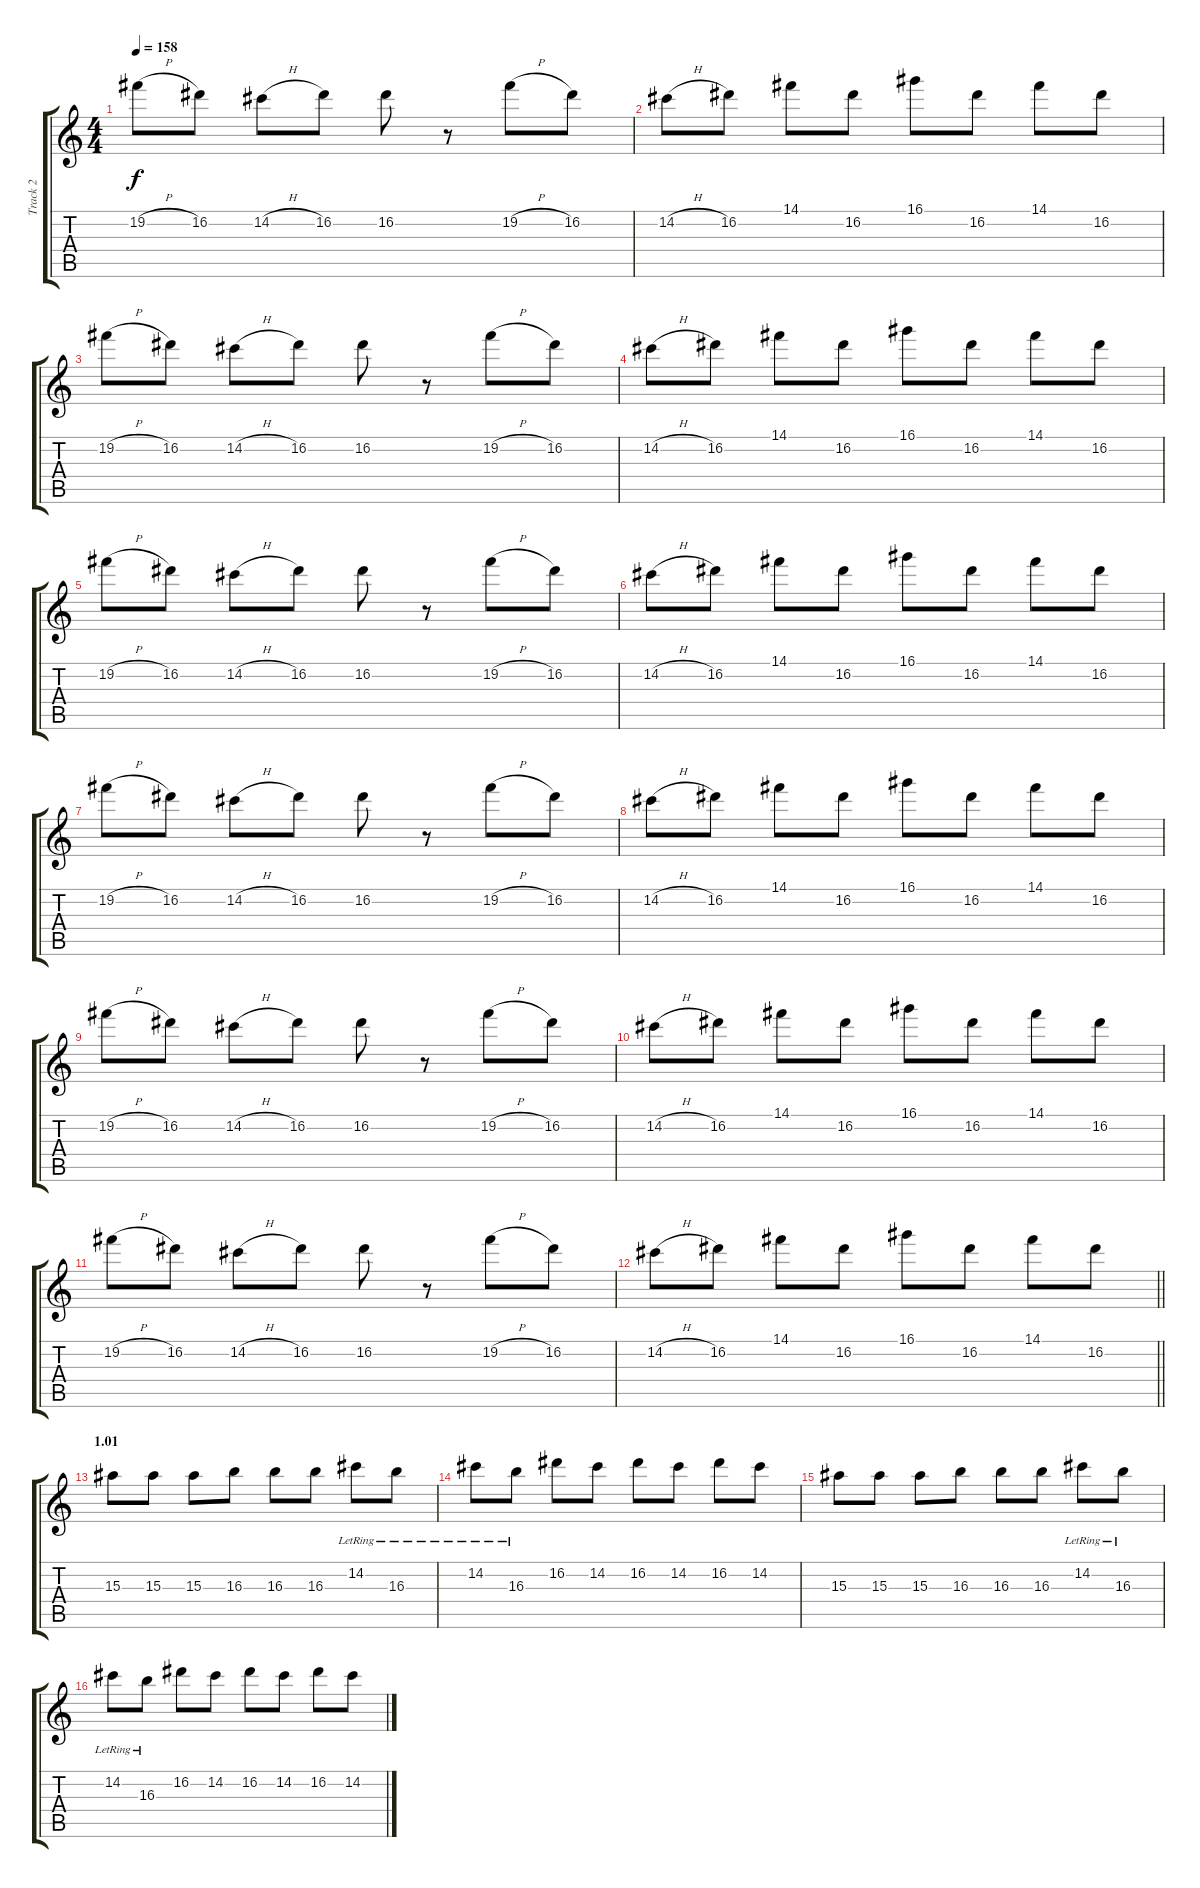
\track ("Track 2" "Track 2") {instrument distortionguitar}
\staff {score tabs}
\tuning (E4 B3 G3 D3 A2 D2) {hide}
\ts (4 4)
\tempo 158
\clef g2
\ks c
19.2{h}.8{dy f} 16.2.8 14.2{h}.8 16.2.8 16.2.8 r.8 19.2{h}.8 16.2.8 |
14.2{h}.8 16.2.8 14.1.8 16.2.8 16.1.8 16.2.8 14.1.8 16.2.8 |
19.2{h}.8 16.2.8 14.2{h}.8 16.2.8 16.2.8 r.8 19.2{h}.8 16.2.8 |
14.2{h}.8 16.2.8 14.1.8 16.2.8 16.1.8 16.2.8 14.1.8 16.2.8 |
19.2{h}.8 16.2.8 14.2{h}.8 16.2.8 16.2.8 r.8 19.2{h}.8 16.2.8 |
14.2{h}.8 16.2.8 14.1.8 16.2.8 16.1.8 16.2.8 14.1.8 16.2.8 |
19.2{h}.8 16.2.8 14.2{h}.8 16.2.8 16.2.8 r.8 19.2{h}.8 16.2.8 |
14.2{h}.8 16.2.8 14.1.8 16.2.8 16.1.8 16.2.8 14.1.8 16.2.8 |
19.2{h}.8 16.2.8 14.2{h}.8 16.2.8 16.2.8 r.8 19.2{h}.8 16.2.8 |
14.2{h}.8 16.2.8 14.1.8 16.2.8 16.1.8 16.2.8 14.1.8 16.2.8 |
19.2{h}.8 16.2.8 14.2{h}.8 16.2.8 16.2.8 r.8 19.2{h}.8 16.2.8 |
\barLineRight lightlight
14.2{h}.8 16.2.8 14.1.8 16.2.8 16.1.8 16.2.8 14.1.8 16.2.8 |
\section ("" "1.01")
15.3.8 15.3.8 15.3.8 16.3.8 16.3.8 16.3.8 14.2{lr}.8 16.3{lr}.8 |
14.2{lr}.8 16.3{lr}.8 16.2.8 14.2.8 16.2.8 14.2.8 16.2.8 14.2.8 |
15.3.8 15.3.8 15.3.8 16.3.8 16.3.8 16.3.8 14.2{lr}.8 16.3{lr}.8 |
14.2{lr}.8 16.3{lr}.8 16.2.8 14.2.8 16.2.8 14.2.8 16.2.8 14.2.8
